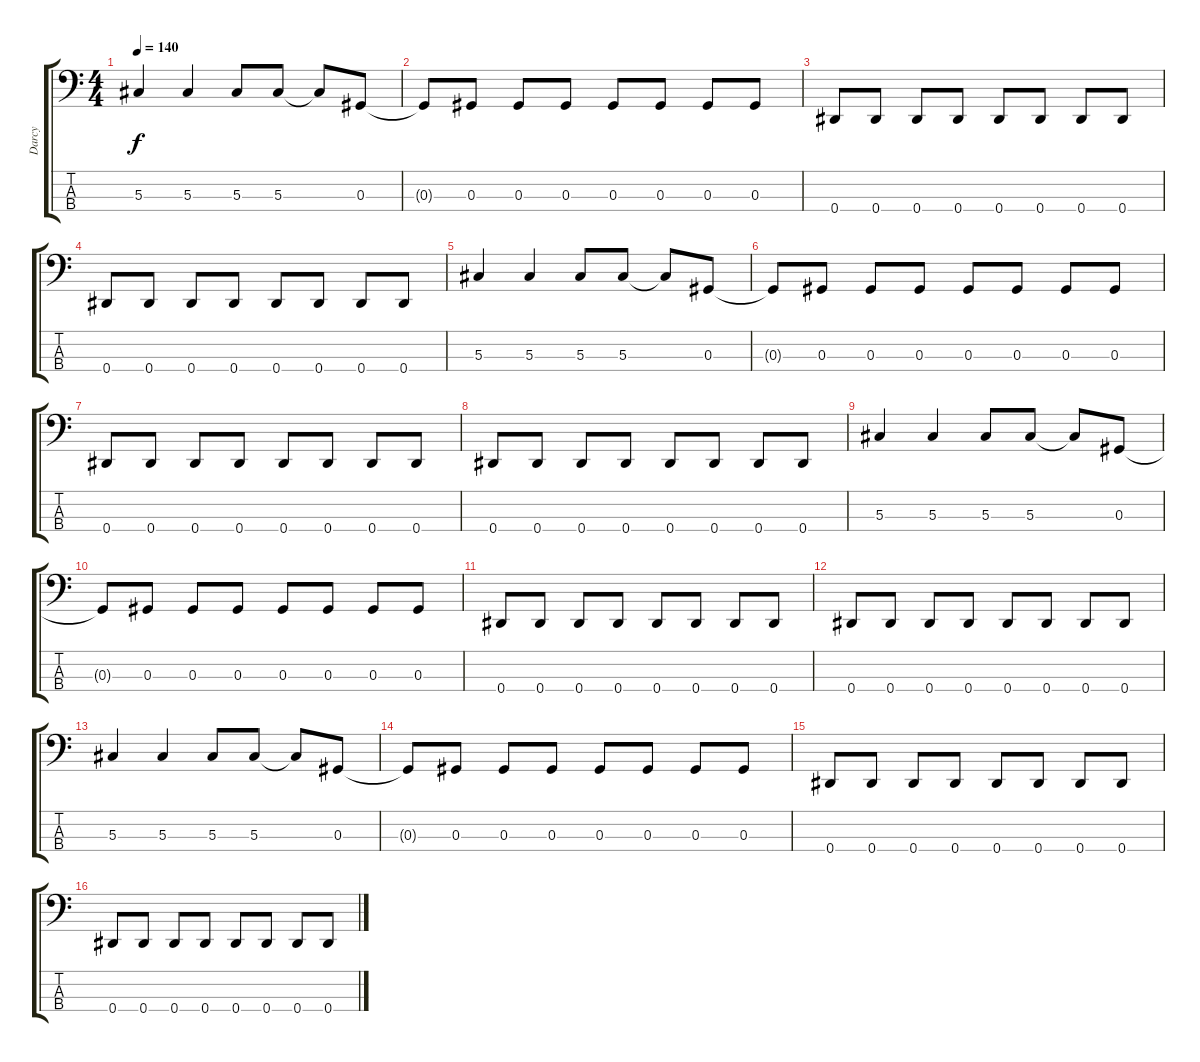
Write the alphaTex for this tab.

\track ("Darcy " "Darcy ") {instrument electricbassfinger}
\staff {score tabs}
\tuning (Gb2 Db2 Ab1 Eb1) {hide}
\ts (4 4)
\tempo 140
\clef f4
\ks c
5.3.4{dy f} 5.3.4 5.3.8 5.3.8 5.3{t}.8 0.3.8 |
0.3{t}.8 0.3.8 0.3.8 0.3.8 0.3.8 0.3.8 0.3.8 0.3.8 |
0.4.8 0.4.8 0.4.8 0.4.8 0.4.8 0.4.8 0.4.8 0.4.8 |
0.4.8 0.4.8 0.4.8 0.4.8 0.4.8 0.4.8 0.4.8 0.4.8 |
5.3.4 5.3.4 5.3.8 5.3.8 5.3{t}.8 0.3.8 |
0.3{t}.8 0.3.8 0.3.8 0.3.8 0.3.8 0.3.8 0.3.8 0.3.8 |
0.4.8 0.4.8 0.4.8 0.4.8 0.4.8 0.4.8 0.4.8 0.4.8 |
0.4.8 0.4.8 0.4.8 0.4.8 0.4.8 0.4.8 0.4.8 0.4.8 |
5.3.4 5.3.4 5.3.8 5.3.8 5.3{t}.8 0.3.8 |
0.3{t}.8 0.3.8 0.3.8 0.3.8 0.3.8 0.3.8 0.3.8 0.3.8 |
0.4.8 0.4.8 0.4.8 0.4.8 0.4.8 0.4.8 0.4.8 0.4.8 |
0.4.8 0.4.8 0.4.8 0.4.8 0.4.8 0.4.8 0.4.8 0.4.8 |
5.3.4 5.3.4 5.3.8 5.3.8 5.3{t}.8 0.3.8 |
0.3{t}.8 0.3.8 0.3.8 0.3.8 0.3.8 0.3.8 0.3.8 0.3.8 |
0.4.8 0.4.8 0.4.8 0.4.8 0.4.8 0.4.8 0.4.8 0.4.8 |
0.4.8 0.4.8 0.4.8 0.4.8 0.4.8 0.4.8 0.4.8 0.4.8
